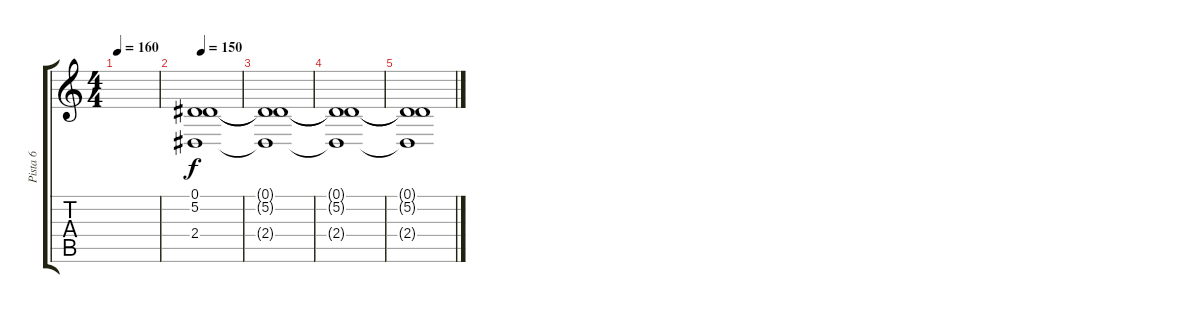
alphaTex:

\track ("Pista 6" "Pista 6") {instrument choiraahs}
\staff {score tabs}
\tuning (Eb4 Bb3 Gb3 Db3 Ab2 Eb2) {hide}
\ts (4 4)
\tempo 160
\clef g2
\ks c
|
\tempo 150
(0.1 5.2 2.4).1 |
(0.1{t} 5.2{t} 2.4{t}).1 |
(0.1{t} 5.2{t} 2.4{t}).1 |
(0.1{t} 5.2{t} 2.4{t}).1
